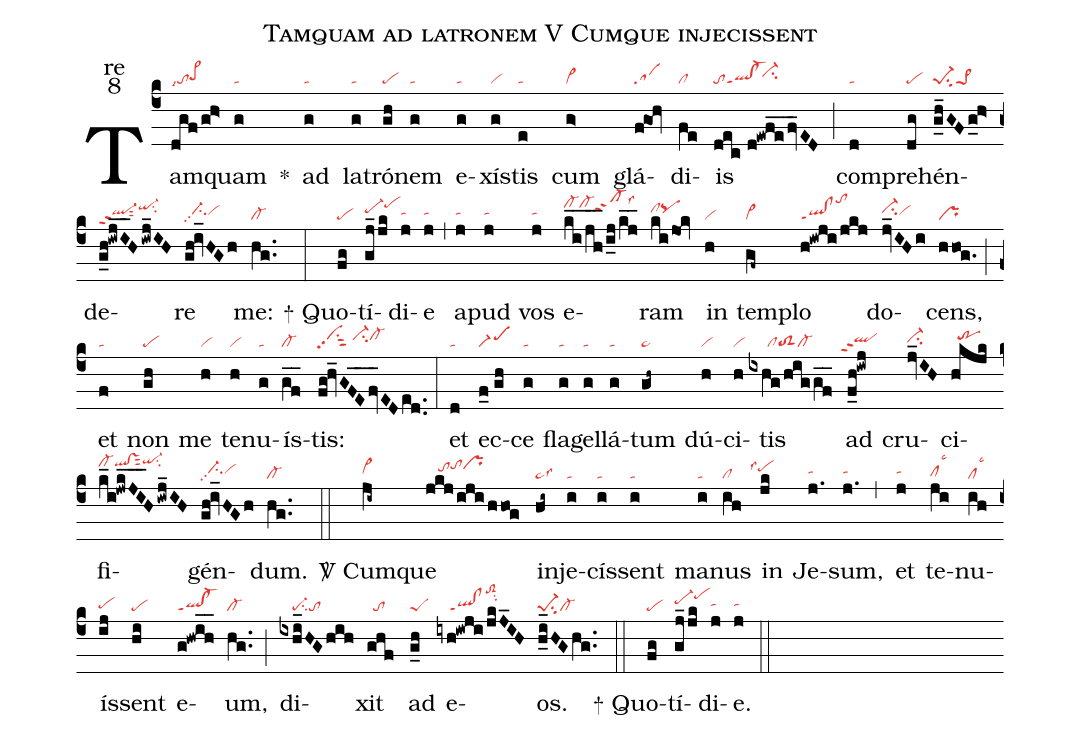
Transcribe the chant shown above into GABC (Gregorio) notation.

name:Tamquam ad latronem V Cumque injecissent;
office-part:re;
mode:8;
nabc-lines:1;
%%
(c4) Tam(dgf/gh>|tolsi7pe>hh)quam(g|ta) <sp>*</sp>() ad(g|ta) la(g|ta)tró(gh|pe)nem(g|ta) e(g|ta)xís(g|vi)tis(e|ta) cum(g>|vi>) glá(f@goh|sa)di(fe|cl)is(dec//d!ewfe__/fv_ED|toql!cl-ppt1``ci-hi) (;) com(d|ta)pre(dg|pe)hén(g_h_GFg_h>|pe-1su2pe>1)de(g_h!iwjI__H/iwj_IH|ql-hhppt2sut2qi-hjsu2)re(gh!iv_HGh|//ci-hhpp2vihh) me:(hg..|cl-) (:)

<sp>+</sp> Quo(fg|pe)tí(gj_jk|pe-hipehk)di(j|tahh)e(j|tahh) (,) a(j|tahh)pud(j|tahh) vos(j|tahh) e(ki__/jh__/i_j/kj__|cl-hkcl-hkcl-hjppt2lss6)ram(kijok|clhipqhi) in(h|vi) tem(gf~|vi>)plo(h!iwji/jkj|ql!clppt1tohm) do(jv_IHi|ci-hivihh)cens,(hhog.|pr) (;) et(f|ta) non(gh|pe) me(h|vi) te(h|vi)nu(g|ta)ís(gf__|cl-)tis:(fg!hv_GFE__fv_EDed..|vihipp2su1sut2/ci-hicl-hi) (:) et(d|ta) ec(f_0//gh|scM1)ce(g|ta) fla(g|ta)gel(g|ta)lá(g|ta)tum(gh~|ta>) dú(h|vi)ci(h|vi)tis(ixhg/higgf__|//////cltoS2cl-) ad(f_h!iwj|``qlhhppt2) cru(jv_IH|ci-hh)ci(hkjk|//trhi)fi(k_i!jwkJI___H/iwj_IH|cl-hkqlhk!vshksut2qi-hlsu2)gén(gh!iv_HGh|//ci-hhpp2vihh)dum.(hg..|cl-) (::)

<sp>V/</sp> Cum(ji~|vi>hh)que(jkj/iji/hhog|////tohitohjprhj) in(hi~|ta>lss3)je(i|ta)cís(i|ta)sent(i|ta) ma(i|ta)nus(ih|cl) in(jk|```pehilss4) Je(j.|tahh)sum,(j.|tahh) (,) et(j|tahh) te(ji|clhglsc3)nu(ih|cllsc3)ís(ij|pehg)sent(hi|pe) e(g!hwih__|ql!cl-ppt1)um,(hg..|cl-) (;) di(ixhi_HGhih|////pe-su2to)xit(ghf|//to) ad(g_h|peS) e(iyh!iwji/jkJ_IH|////ql!clppt1toS2hmsu2)os.(h_i_HGhg..|pe-1su2cl-) (::)

<sp>+</sp> Quo(fg|pe)tí(gj_jk|pe-hipehk)di(j|tahh)e.(j|tahh) (::)
